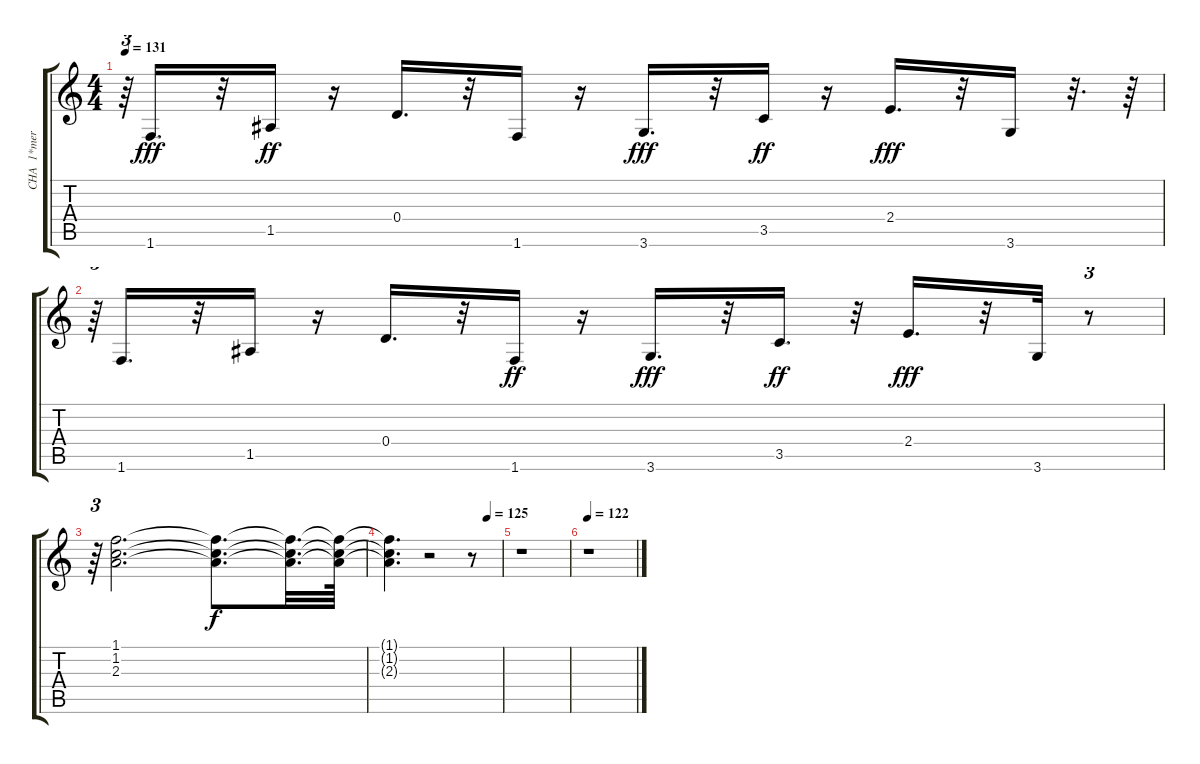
\track ("CHA  1*merged" "CHA  1*mer") {instrument overdrivenguitar}
\staff {score tabs}
\tuning (E4 B3 G3 D3 A2 E2) {hide}
\ts (4 4)
\tempo 131
\clef g2
\ks c
r.64{tu (3 2) dy fff} 1.6.16{d} r.32 1.5.16{dy ff} r.16 0.4.16{d} r.32 1.6.16 r.16 3.6.16{d dy fff} r.32 3.5.16{dy ff} r.16 2.4.16{d dy fff} r.32 3.6.16 r.32{d} r.64 |
r.64{tu (3 2)} 1.6.16{d} r.32 1.5.16 r.16 0.4.16{d} r.32 1.6.16{dy ff} r.16 3.6.16{d dy fff} r.32 3.5.16{d dy ff} r.32 2.4.16{d dy fff} r.32 3.6.32 r.8{tu (3 2)} |
r.64{tu (3 2)} (1.1 1.2 2.3).2{d} (1.1{t} 1.2{t} 2.3{t}).8{d dy f} (1.1{t} 1.2{t} 2.3{t}).32{d} (1.1{t} 1.2{t} 2.3{t}).64 |
\tempo (125 0.875)
(1.1{t} 1.2{t} 2.3{t}).4{d} r.2 r.8 |
r.1 |
\tempo 122
r.1
